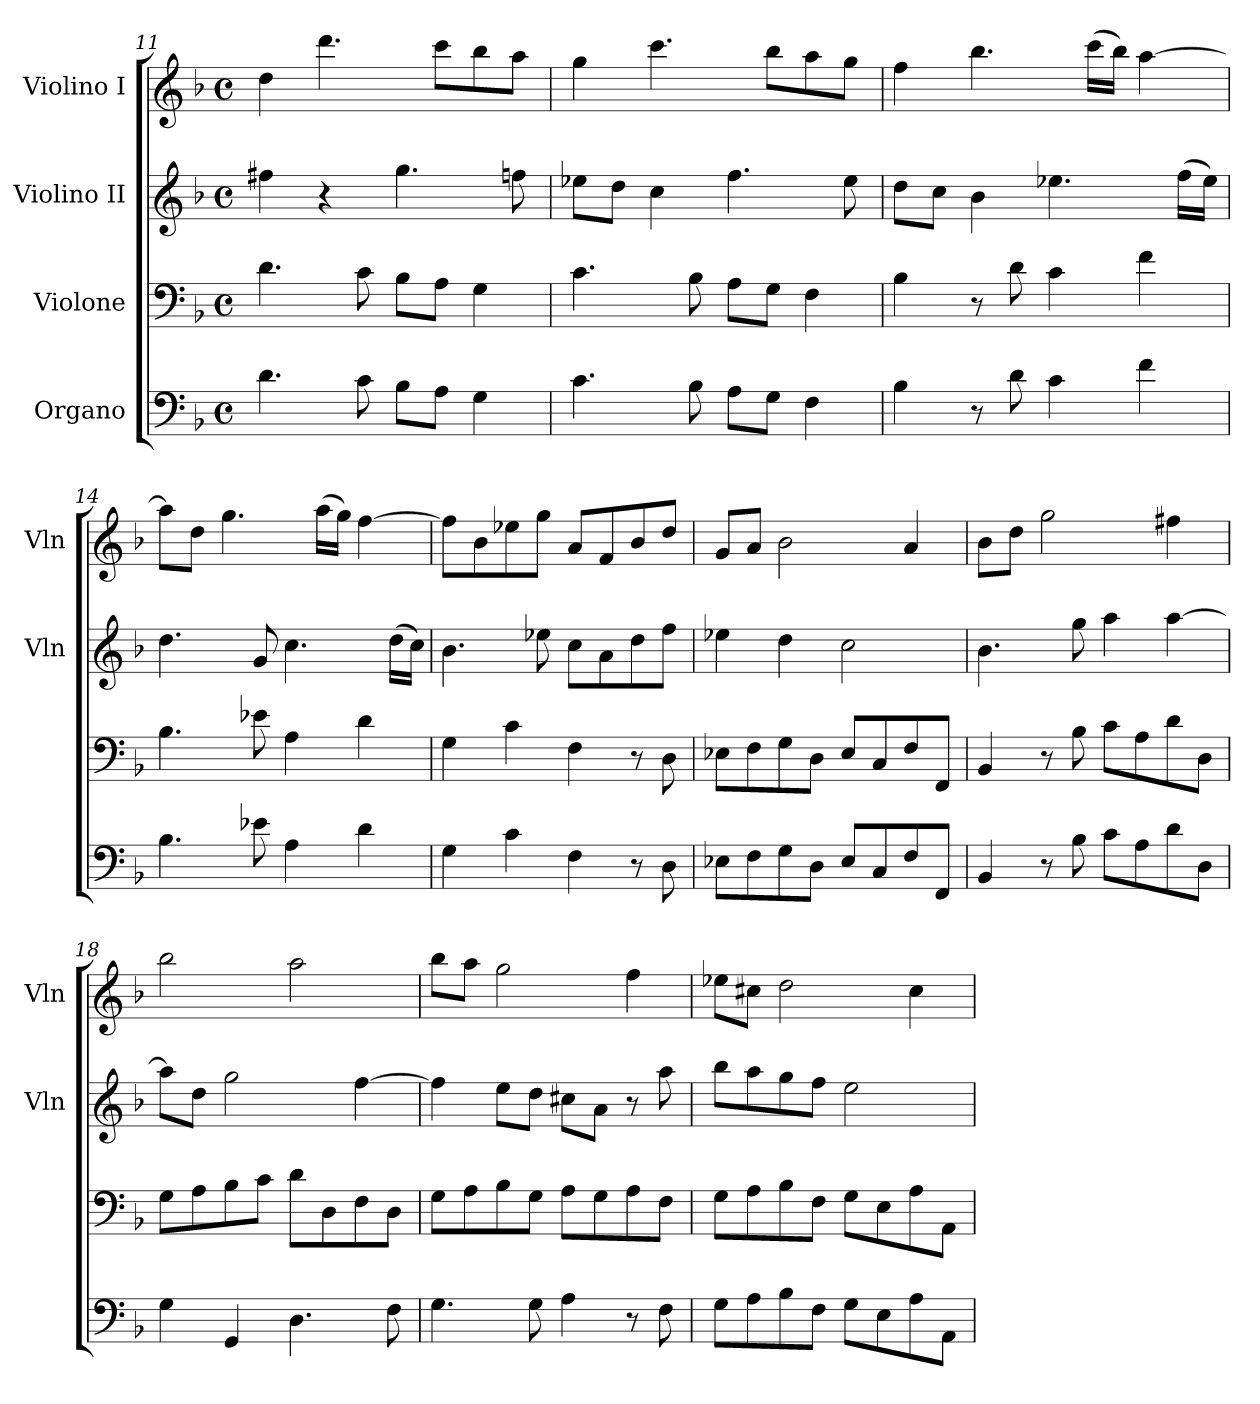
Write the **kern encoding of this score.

**kern	**kern	**kern	**kern
*part4	*part3	*part2	*part1
*staff4	*staff3	*staff2	*staff1
*I"Organo	*I"Violone	*I"Violino II	*I"Violino I
*	*	*I'Vln	*I'Vln
*clefF4	*clefF4	*clefG2	*clefG2
*k[b-]	*k[b-]	*k[b-]	*k[b-]
*d:	*d:	*d:	*d:
*M4/4	*M4/4	*M4/4	*M4/4
*met(c)	*met(c)	*met(c)	*met(c)
=11	=11	=11	=11
4.d	4.d	4ff#X	4dd
.	.	4r	4.ddd
8c	8c	.	.
8B-L	8B-L	4.gg	.
8AJ	8AJ	.	8cccL
4G	4G	.	8bb-
.	.	8ffn	8aaJ
=12	=12	=12	=12
4.c	4.c	8ee-XL	4gg
.	.	8ddJ	.
.	.	4cc	4.ccc
8B-	8B-	.	.
8AL	8AL	4.ff	.
8GJ	8GJ	.	8bb-L
4F	4F	.	8aa
.	.	8ee-	8ggJ
=13	=13	=13	=13
4B-	4B-	8ddL	4ff
.	.	8ccJ	.
8r	8r	4b-	4.bb-
8d	8d	.	.
4c	4c	4.ee-X	.
.	.	.	(16cccLL
.	.	.	16bb-JJ)
4f	4f	.	[4aa
.	.	(16ffLL	.
.	.	16ee-JJ)	.
=14	=14	=14	=14
4.B-	4.B-	4.dd	8aaL]
.	.	.	8ddJ
.	.	.	4.gg
8e-X	8e-X	8g	.
4A	4A	4.cc	.
.	.	.	(16aaLL
.	.	.	16ggJJ)
4d	4d	.	[4ff
.	.	(16ddLL	.
.	.	16ccJJ)	.
=15	=15	=15	=15
4G	4G	4.b-	8ffL]
.	.	.	8b-
4c	4c	.	8ee-X
.	.	8ee-X	8ggJ
4F	4F	8ccL	8aL
.	.	8a	8f
8r	8r	8dd	8b-
8D	8D	8ffJ	8ddJ
=16	=16	=16	=16
8E-XL	8E-XL	4ee-X	8gL
8F	8F	.	8aJ
8G	8G	4dd	2b-
8DJ	8DJ	.	.
8E-L	8E-L	2cc	.
8C	8C	.	.
8F	8F	.	4a
8FFJ	8FFJ	.	.
=17	=17	=17	=17
4BB-	4BB-	4.b-	8b-L
.	.	.	8ddJ
8r	8r	.	2gg
8B-	8B-	8gg	.
8cL	8cL	4aa	.
8A	8A	.	.
8d	8d	[4aa	4ff#X
8DJ	8DJ	.	.
=18	=18	=18	=18
4G	8GL	8aaL]	2bb-
.	8A	8ddJ	.
4GG	8B-	2gg	.
.	8cJ	.	.
4.D	8dL	.	2aa
.	8D	.	.
.	8F	[4ff	.
8F	8DJ	.	.
=19	=19	=19	=19
4.G	8GL	4ff]	8bb-L
.	8A	.	8aaJ
.	8B-	8eeL	2gg
8G	8GJ	8ddJ	.
4A	8AL	8cc#XL	.
.	8G	8aJ	.
8r	8A	8r	4ff
8F	8FJ	8aa	.
=20	=20	=20	=20
8GL	8GL	8bb-L	8ee-XL
8A	8A	8aa	8cc#XJ
8B-	8B-	8gg	2dd
8FJ	8FJ	8ffJ	.
8GL	8GL	2ee	.
8E	8E	.	.
8A	8A	.	4cc#
8AAJ	8AAJ	.	.
=	=	=	=
*-	*-	*-	*-
